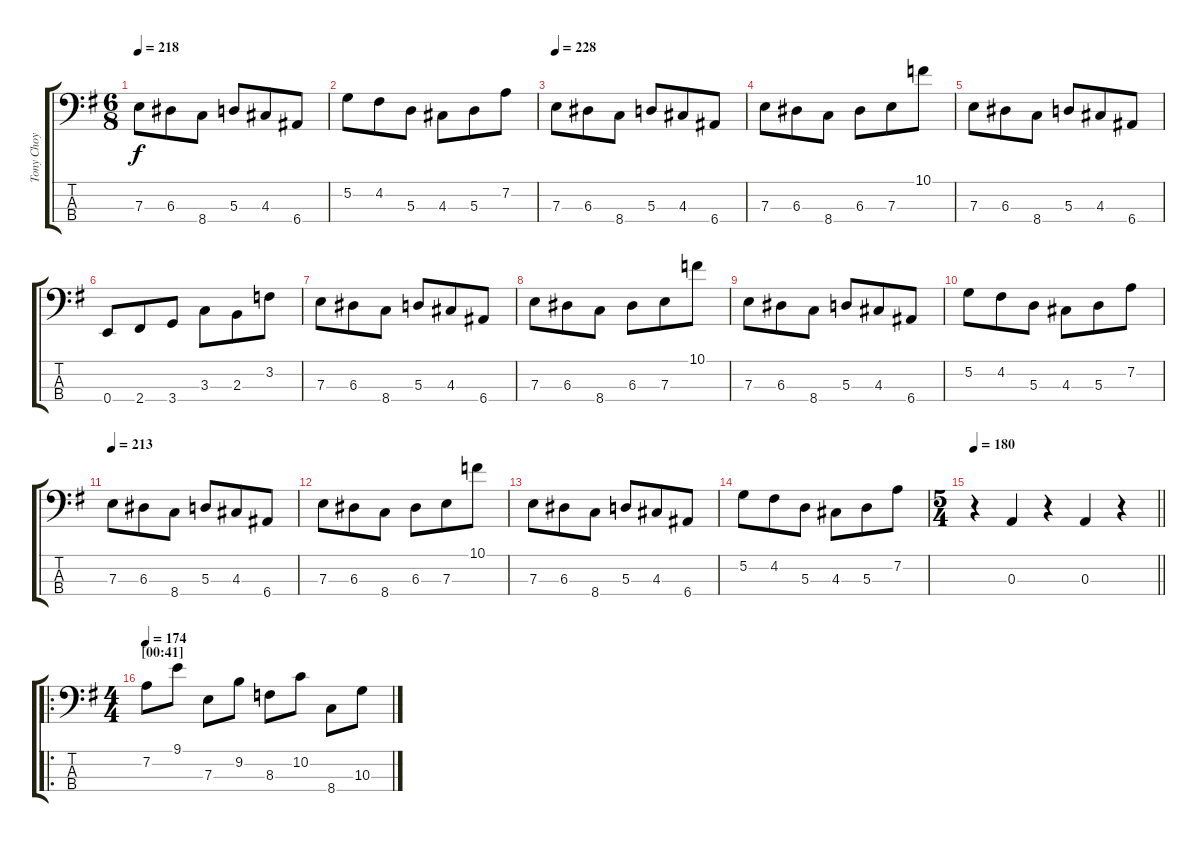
\track ("Tony Choy" "Tony Choy") {instrument electricbassfinger}
\staff {score tabs}
\tuning (G2 D2 A1 E1) {hide}
\ts (6 8)
\tempo 218
\clef f4
\ks g
7.3.8{dy f} 6.3.8 8.4.8 5.3.8 4.3.8 6.4.8 |
5.2.8 4.2.8 5.3.8 4.3.8 5.3.8 7.2.8 |
\tempo 228
7.3.8 6.3.8 8.4.8 5.3.8 4.3.8 6.4.8 |
7.3.8 6.3.8 8.4.8 6.3.8 7.3.8 10.1.8 |
7.3.8 6.3.8 8.4.8 5.3.8 4.3.8 6.4.8 |
0.4.8 2.4.8 3.4.8 3.3.8 2.3.8 3.2.8 |
7.3.8 6.3.8 8.4.8 5.3.8 4.3.8 6.4.8 |
7.3.8 6.3.8 8.4.8 6.3.8 7.3.8 10.1.8 |
7.3.8 6.3.8 8.4.8 5.3.8 4.3.8 6.4.8 |
5.2.8 4.2.8 5.3.8 4.3.8 5.3.8 7.2.8 |
\tempo 213
7.3.8 6.3.8 8.4.8 5.3.8 4.3.8 6.4.8 |
7.3.8 6.3.8 8.4.8 6.3.8 7.3.8 10.1.8 |
7.3.8 6.3.8 8.4.8 5.3.8 4.3.8 6.4.8 |
5.2.8 4.2.8 5.3.8 4.3.8 5.3.8 7.2.8 |
\ts (5 4)
\tempo 180
\barLineRight lightlight
r.4 0.3.4 r.4 0.3.4 r.4 |
\ro
\ts (4 4)
\section ("" "[00:41]")
\tempo 174
7.2.8 9.1.8 7.3.8 9.2.8 8.3.8 10.2.8 8.4.8 10.3.8
